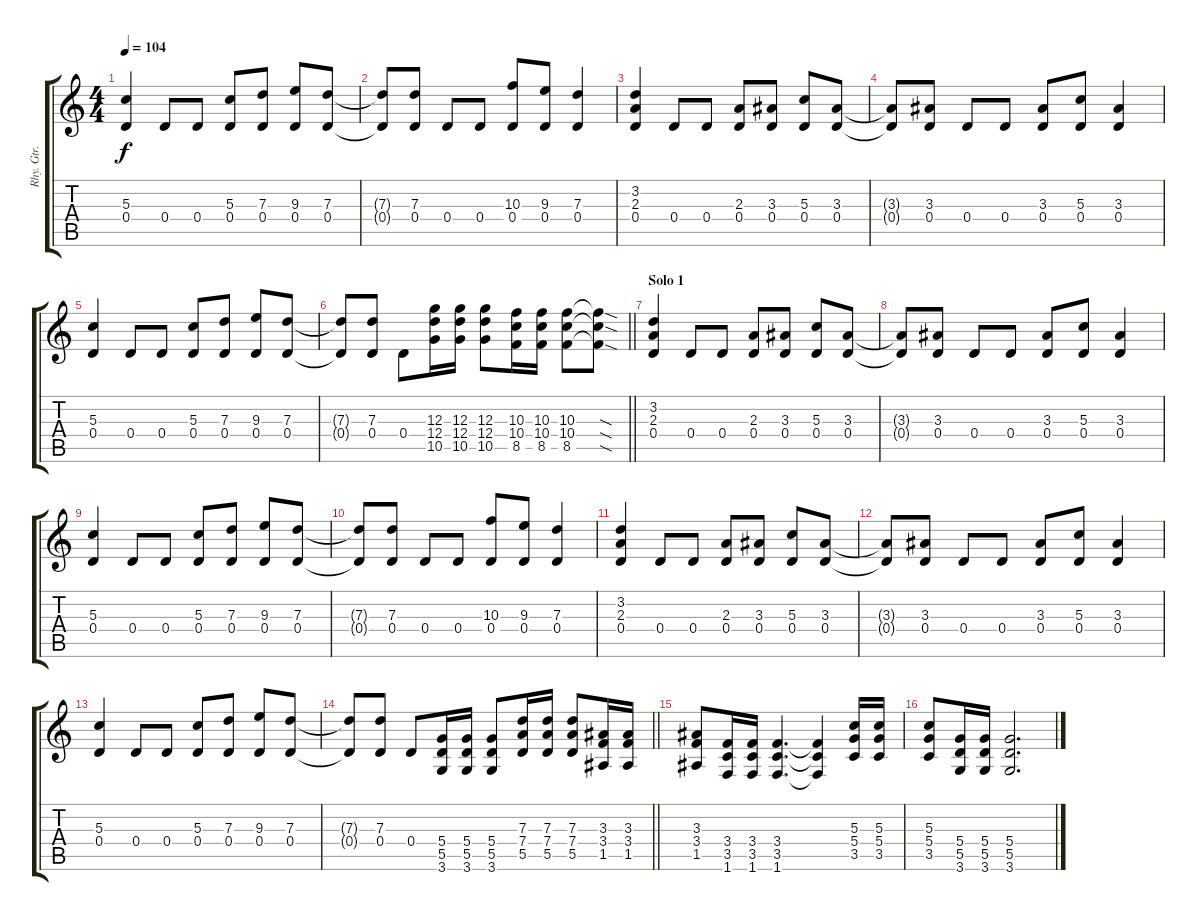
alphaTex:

\track ("Rhy. Gtr. 2" "Rhy. Gtr. ") {instrument distortionguitar}
\staff {score tabs}
\tuning (E4 B3 G3 D3 A2 E2) {hide}
\ts (4 4)
\tempo 104
\clef g2
\ks c
(5.3 0.4).4{dy f} 0.4.8 0.4.8 (5.3 0.4).8 (7.3 0.4).8 (9.3 0.4).8 (7.3 0.4).8 |
(7.3{t} 0.4{t}).8 (7.3 0.4).8 0.4.8 0.4.8 (10.3 0.4).8 (9.3 0.4).8 (7.3 0.4).4 |
(3.2 2.3 0.4).4 0.4.8 0.4.8 (2.3 0.4).8 (3.3 0.4).8 (5.3 0.4).8 (3.3 0.4).8 |
(3.3{t} 0.4{t}).8 (3.3 0.4).8 0.4.8 0.4.8 (3.3 0.4).8 (5.3 0.4).8 (3.3 0.4).4 |
(5.3 0.4).4 0.4.8 0.4.8 (5.3 0.4).8 (7.3 0.4).8 (9.3 0.4).8 (7.3 0.4).8 |
\barLineRight lightlight
(7.3{t} 0.4{t}).8 (7.3 0.4).8 0.4.8 (12.3 12.4 10.5).16 (12.3 12.4 10.5).16 (12.3 12.4 10.5).8 (10.3 10.4 8.5).16 (10.3 10.4 8.5).16 (10.3 10.4 8.5).8 (10.3{sod t} 10.4{sod t} 8.5{sod t}).8 |
\section ("" "Solo 1")
(3.2 2.3 0.4).4 0.4.8 0.4.8 (2.3 0.4).8 (3.3 0.4).8 (5.3 0.4).8 (3.3 0.4).8 |
(3.3{t} 0.4{t}).8 (3.3 0.4).8 0.4.8 0.4.8 (3.3 0.4).8 (5.3 0.4).8 (3.3 0.4).4 |
(5.3 0.4).4 0.4.8 0.4.8 (5.3 0.4).8 (7.3 0.4).8 (9.3 0.4).8 (7.3 0.4).8 |
(7.3{t} 0.4{t}).8 (7.3 0.4).8 0.4.8 0.4.8 (10.3 0.4).8 (9.3 0.4).8 (7.3 0.4).4 |
(3.2 2.3 0.4).4 0.4.8 0.4.8 (2.3 0.4).8 (3.3 0.4).8 (5.3 0.4).8 (3.3 0.4).8 |
(3.3{t} 0.4{t}).8 (3.3 0.4).8 0.4.8 0.4.8 (3.3 0.4).8 (5.3 0.4).8 (3.3 0.4).4 |
(5.3 0.4).4 0.4.8 0.4.8 (5.3 0.4).8 (7.3 0.4).8 (9.3 0.4).8 (7.3 0.4).8 |
\barLineRight lightlight
(7.3{t} 0.4{t}).8 (7.3 0.4).8 0.4.8 (5.4 5.5 3.6).16 (5.4 5.5 3.6).16 (5.4 5.5 3.6).8 (7.3 7.4 5.5).16 (7.3 7.4 5.5).16 (7.3 7.4 5.5).8 (3.3 3.4 1.5).16 (3.3 3.4 1.5).16 |
(3.3 3.4 1.5).8 (3.4 3.5 1.6).16 (3.4 3.5 1.6).16 (3.4 3.5 1.6).4{d} (3.4{t} 3.5{t} 1.6{t}).4 (5.3 5.4 3.5).16 (5.3 5.4 3.5).16 |
(5.3 5.4 3.5).8 (5.4 5.5 3.6).16 (5.4 5.5 3.6).16 (5.4 5.5 3.6).2{d}
